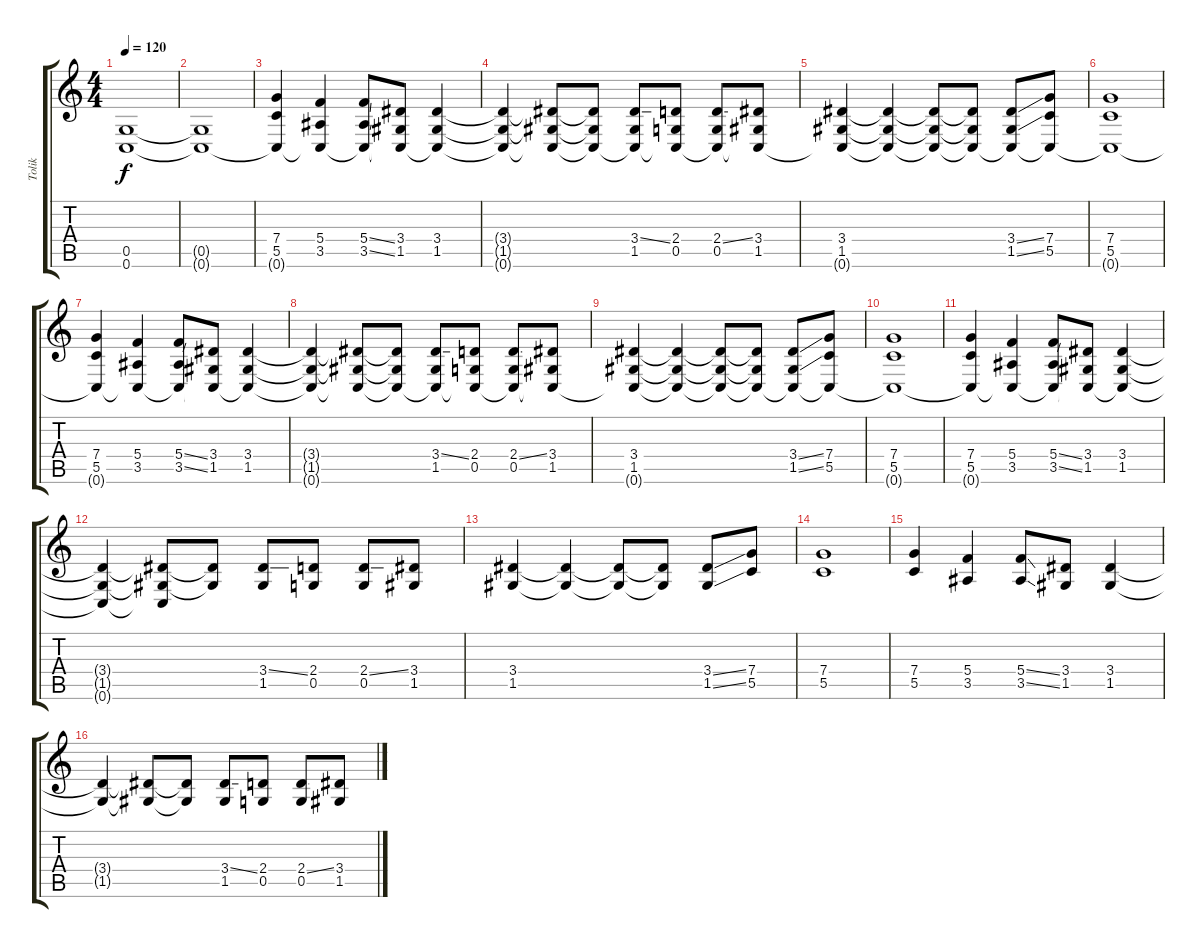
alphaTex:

\track ("Tolik" "Tolik") {instrument distortionguitar}
\staff {score tabs}
\tuning (D4 A3 F3 C3 G2 C2) {hide}
\ts (4 4)
\tempo 120
\clef g2
\ks c
(0.5{t} 0.6{t}).1{dy f} |
(0.5{t} 0.6{t}).1 |
(7.4 5.5 0.6{t}).4 (5.4 3.5 0.6{t}).4 (5.4{ss} 3.5{ss} 0.6{t}).8 (3.4 1.5 0.6{t}).8 (3.4 1.5 0.6{t}).4 |
(3.4{t} 1.5{t} 0.6{t}).4 (3.4{t} 1.5{t} 0.6{t}).8 (3.4{t} 1.5{t} 0.6{t}).8 (3.4{ss} 1.5 0.6{t}).8 (2.4 0.5 0.6{t}).8 (2.4{ss} 0.5 0.6{t}).8 (3.4 1.5 0.6{t}).8 |
(3.4 1.5 0.6{t}).4 (3.4{t} 1.5{t} 0.6{t}).4 (3.4{t} 1.5{t} 0.6{t}).8 (3.4{t} 1.5{t} 0.6{t}).8 (3.4{ss} 1.5{ss} 0.6{t}).8 (7.4 5.5 0.6{t}).8 |
(7.4 5.5 0.6{t}).1 |
(7.4 5.5 0.6{t}).4 (5.4 3.5 0.6{t}).4 (5.4{ss} 3.5{ss} 0.6{t}).8 (3.4 1.5 0.6{t}).8 (3.4 1.5 0.6{t}).4 |
(3.4{t} 1.5{t} 0.6{t}).4 (3.4{t} 1.5{t} 0.6{t}).8 (3.4{t} 1.5{t} 0.6{t}).8 (3.4{ss} 1.5 0.6{t}).8 (2.4 0.5 0.6{t}).8 (2.4{ss} 0.5 0.6{t}).8 (3.4 1.5 0.6{t}).8 |
(3.4 1.5 0.6{t}).4 (3.4{t} 1.5{t} 0.6{t}).4 (3.4{t} 1.5{t} 0.6{t}).8 (3.4{t} 1.5{t} 0.6{t}).8 (3.4{ss} 1.5{ss} 0.6{t}).8 (7.4 5.5 0.6{t}).8 |
(7.4 5.5 0.6{t}).1 |
(7.4 5.5 0.6{t}).4 (5.4 3.5 0.6{t}).4 (5.4{ss} 3.5{ss} 0.6{t}).8 (3.4 1.5 0.6{t}).8 (3.4 1.5 0.6{t}).4 |
(3.4{t} 1.5{t} 0.6{t}).4 (3.4{t} 1.5{t} 0.6{t}).8 (3.4{t} 1.5{t}).8 (3.4{ss} 1.5).8 (2.4 0.5).8 (2.4{ss} 0.5).8 (3.4 1.5).8 |
(3.4 1.5).4 (3.4{t} 1.5{t}).4 (3.4{t} 1.5{t}).8 (3.4{t} 1.5{t}).8 (3.4{ss} 1.5{ss}).8 (7.4 5.5).8 |
(7.4 5.5).1 |
(7.4 5.5).4 (5.4 3.5).4 (5.4{ss} 3.5{ss}).8 (3.4 1.5).8 (3.4 1.5).4 |
(3.4{t} 1.5{t}).4 (3.4{t} 1.5{t}).8 (3.4{t} 1.5{t}).8 (3.4{ss} 1.5).8 (2.4 0.5).8 (2.4{ss} 0.5).8 (3.4 1.5).8
